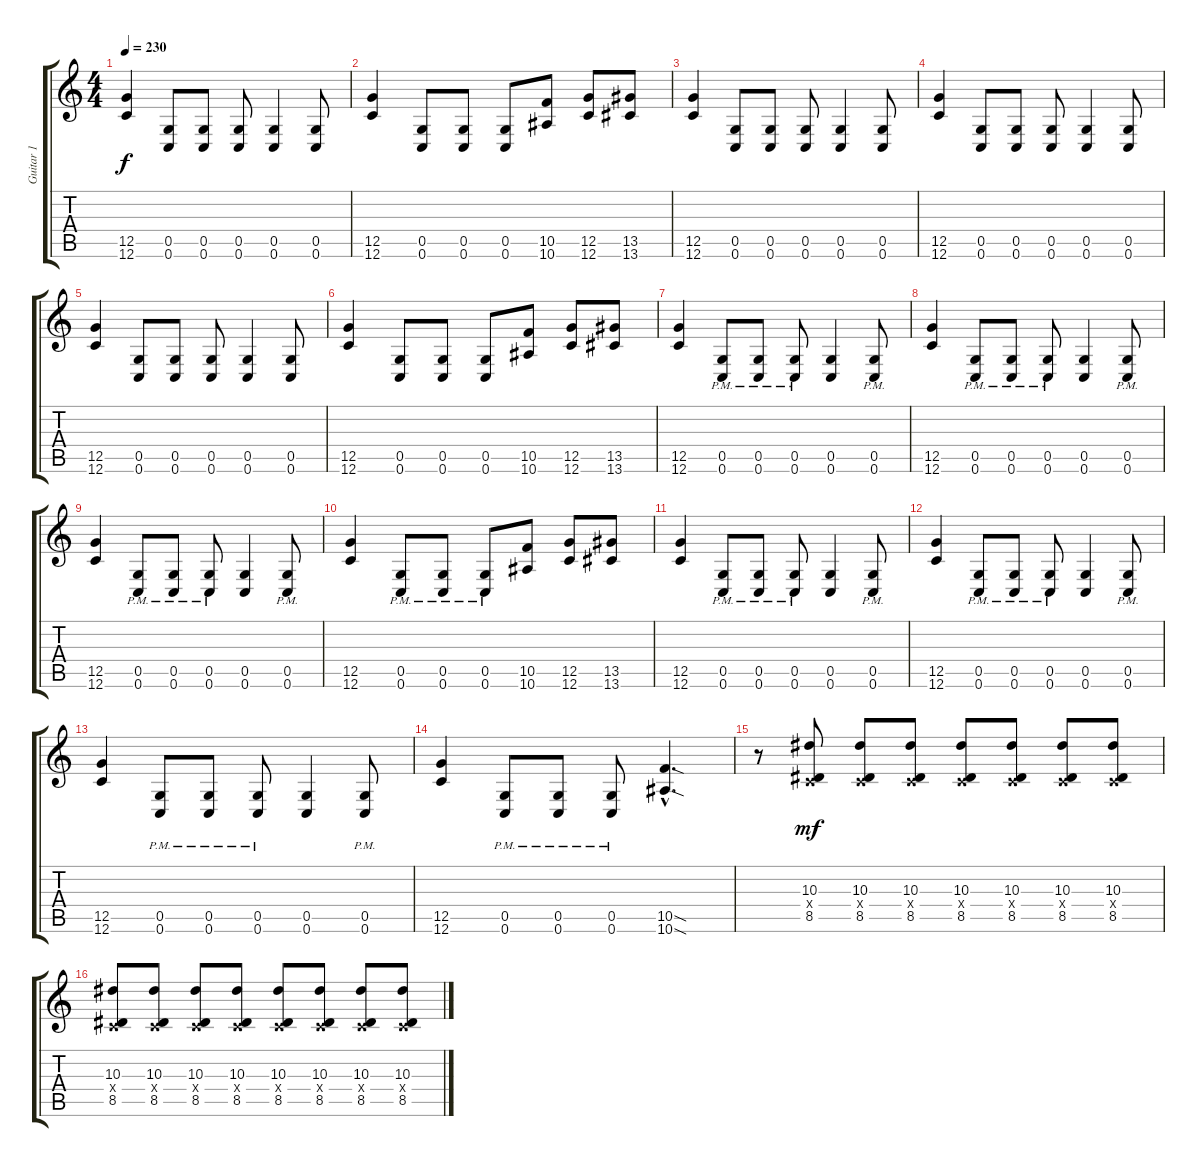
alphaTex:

\track ("Guitar 1" "Guitar 1") {instrument distortionguitar}
\staff {score tabs}
\tuning (D4 A3 F3 C3 G2 C2) {hide}
\ts (4 4)
\tempo 230
\clef g2
\ks c
(12.5 12.6).4{dy f} (0.5 0.6).8 (0.5 0.6).8 (0.5 0.6).8 (0.5 0.6).4 (0.5 0.6).8 |
(12.5 12.6).4 (0.5 0.6).8 (0.5 0.6).8 (0.5 0.6).8 (10.5 10.6).8 (12.5 12.6).8 (13.5 13.6).8 |
(12.5 12.6).4 (0.5 0.6).8 (0.5 0.6).8 (0.5 0.6).8 (0.5 0.6).4 (0.5 0.6).8 |
(12.5 12.6).4 (0.5 0.6).8 (0.5 0.6).8 (0.5 0.6).8 (0.5 0.6).4 (0.5 0.6).8 |
(12.5 12.6).4 (0.5 0.6).8 (0.5 0.6).8 (0.5 0.6).8 (0.5 0.6).4 (0.5 0.6).8 |
(12.5 12.6).4 (0.5 0.6).8 (0.5 0.6).8 (0.5 0.6).8 (10.5 10.6).8 (12.5 12.6).8 (13.5 13.6).8 |
(12.5 12.6).4 (0.5{pm} 0.6{pm}).8 (0.5{pm} 0.6{pm}).8 (0.5{pm} 0.6{pm}).8 (0.5 0.6).4 (0.5{pm} 0.6{pm}).8 |
(12.5 12.6).4 (0.5{pm} 0.6{pm}).8 (0.5{pm} 0.6{pm}).8 (0.5{pm} 0.6{pm}).8 (0.5 0.6).4 (0.5{pm} 0.6{pm}).8 |
(12.5 12.6).4 (0.5{pm} 0.6{pm}).8 (0.5{pm} 0.6{pm}).8 (0.5{pm} 0.6{pm}).8 (0.5 0.6).4 (0.5{pm} 0.6{pm}).8 |
(12.5 12.6).4 (0.5{pm} 0.6{pm}).8 (0.5{pm} 0.6{pm}).8 (0.5{pm} 0.6{pm}).8 (10.5 10.6).8 (12.5 12.6).8 (13.5 13.6).8 |
(12.5 12.6).4 (0.5{pm} 0.6{pm}).8 (0.5{pm} 0.6{pm}).8 (0.5{pm} 0.6{pm}).8 (0.5 0.6).4 (0.5{pm} 0.6{pm}).8 |
(12.5 12.6).4 (0.5{pm} 0.6{pm}).8 (0.5{pm} 0.6{pm}).8 (0.5{pm} 0.6{pm}).8 (0.5 0.6).4 (0.5{pm} 0.6{pm}).8 |
(12.5 12.6).4 (0.5{pm} 0.6{pm}).8 (0.5{pm} 0.6{pm}).8 (0.5{pm} 0.6{pm}).8 (0.5 0.6).4 (0.5{pm} 0.6{pm}).8 |
(12.5 12.6).4 (0.5{pm} 0.6{pm}).8 (0.5{pm} 0.6{pm}).8 (0.5{pm} 0.6{pm}).8 (10.5{sod hac} 10.6{sod hac}).4{d} |
r.8 (10.3 0.4{x} 8.5).8{dy mf} (10.3 0.4{x} 8.5).8 (10.3 0.4{x} 8.5).8 (10.3 0.4{x} 8.5).8 (10.3 0.4{x} 8.5).8 (10.3 0.4{x} 8.5).8 (10.3 0.4{x} 8.5).8 |
(10.3 0.4{x} 8.5).8 (10.3 0.4{x} 8.5).8 (10.3 0.4{x} 8.5).8 (10.3 0.4{x} 8.5).8 (10.3 0.4{x} 8.5).8 (10.3 0.4{x} 8.5).8 (10.3 0.4{x} 8.5).8 (10.3 0.4{x} 8.5).8
